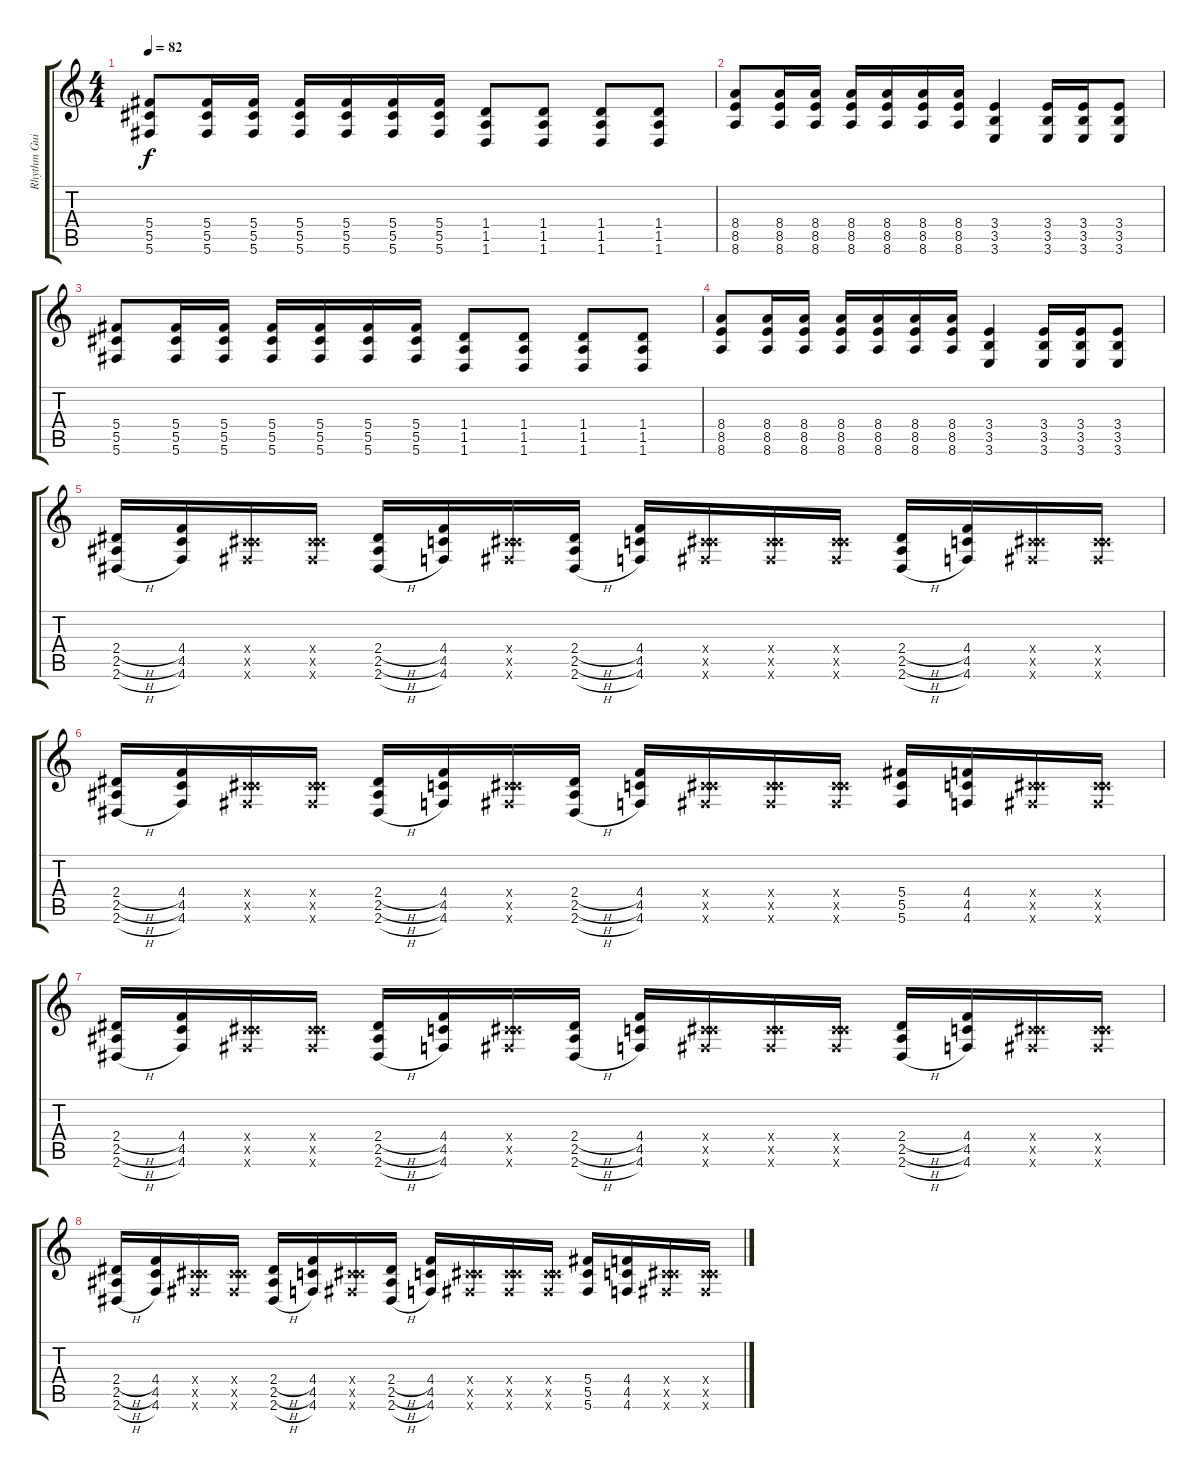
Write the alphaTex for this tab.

\track ("Rhythm Guitar" "Rhythm Gui") {instrument distortionguitar}
\staff {score tabs}
\tuning (Eb4 Bb3 Gb3 Db3 Ab2 Db2) {hide}
\ts (4 4)
\tempo 82
\clef g2
\ks c
(5.4 5.5 5.6).8{dy f} (5.4 5.5 5.6).16 (5.4 5.5 5.6).16 (5.4 5.5 5.6).16 (5.4 5.5 5.6).16 (5.4 5.5 5.6).16 (5.4 5.5 5.6).16 (1.4 1.5 1.6).8 (1.4 1.5 1.6).8 (1.4 1.5 1.6).8 (1.4 1.5 1.6).8 |
(8.4 8.5 8.6).8 (8.4 8.5 8.6).16 (8.4 8.5 8.6).16 (8.4 8.5 8.6).16 (8.4 8.5 8.6).16 (8.4 8.5 8.6).16 (8.4 8.5 8.6).16 (3.4 3.5 3.6).4 (3.4 3.5 3.6).16 (3.4 3.5 3.6).16 (3.4 3.5 3.6).8 |
(5.4 5.5 5.6).8 (5.4 5.5 5.6).16 (5.4 5.5 5.6).16 (5.4 5.5 5.6).16 (5.4 5.5 5.6).16 (5.4 5.5 5.6).16 (5.4 5.5 5.6).16 (1.4 1.5 1.6).8 (1.4 1.5 1.6).8 (1.4 1.5 1.6).8 (1.4 1.5 1.6).8 |
(8.4 8.5 8.6).8 (8.4 8.5 8.6).16 (8.4 8.5 8.6).16 (8.4 8.5 8.6).16 (8.4 8.5 8.6).16 (8.4 8.5 8.6).16 (8.4 8.5 8.6).16 (3.4 3.5 3.6).4 (3.4 3.5 3.6).16 (3.4 3.5 3.6).16 (3.4 3.5 3.6).8 |
(2.4{h} 2.5{h} 2.6{h}).16 (4.4 4.5 4.6).16 (0.4{x} 5.5{x} 5.6{x}).16 (0.4{x} 5.5{x} 5.6{x}).16 (2.4{h} 2.5{h} 2.6{h}).16 (4.4 4.5 4.6).16 (0.4{x} 5.5{x} 5.6{x}).16 (2.4{h} 2.5{h} 2.6{h}).16 (4.4 4.5 4.6).16 (0.4{x} 5.5{x} 5.6{x}).16 (0.4{x} 5.5{x} 5.6{x}).16 (0.4{x} 5.5{x} 5.6{x}).16 (2.4{h} 2.5{h} 2.6{h}).16 (4.4 4.5 4.6).16 (0.4{x} 5.5{x} 5.6{x}).16 (0.4{x} 5.5{x} 5.6{x}).16 |
(2.4{h} 2.5{h} 2.6{h}).16 (4.4 4.5 4.6).16 (0.4{x} 5.5{x} 5.6{x}).16 (0.4{x} 5.5{x} 5.6{x}).16 (2.4{h} 2.5{h} 2.6{h}).16 (4.4 4.5 4.6).16 (0.4{x} 5.5{x} 5.6{x}).16 (2.4{h} 2.5{h} 2.6{h}).16 (4.4 4.5 4.6).16 (0.4{x} 5.5{x} 5.6{x}).16 (0.4{x} 5.5{x} 5.6{x}).16 (0.4{x} 5.5{x} 5.6{x}).16 (5.4 5.5 5.6).16 (4.4 4.5 4.6).16 (0.4{x} 5.5{x} 5.6{x}).16 (0.4{x} 5.5{x} 5.6{x}).16 |
(2.4{h} 2.5{h} 2.6{h}).16 (4.4 4.5 4.6).16 (0.4{x} 5.5{x} 5.6{x}).16 (0.4{x} 5.5{x} 5.6{x}).16 (2.4{h} 2.5{h} 2.6{h}).16 (4.4 4.5 4.6).16 (0.4{x} 5.5{x} 5.6{x}).16 (2.4{h} 2.5{h} 2.6{h}).16 (4.4 4.5 4.6).16 (0.4{x} 5.5{x} 5.6{x}).16 (0.4{x} 5.5{x} 5.6{x}).16 (0.4{x} 5.5{x} 5.6{x}).16 (2.4{h} 2.5{h} 2.6{h}).16 (4.4 4.5 4.6).16 (0.4{x} 5.5{x} 5.6{x}).16 (0.4{x} 5.5{x} 5.6{x}).16 |
(2.4{h} 2.5{h} 2.6{h}).16 (4.4 4.5 4.6).16 (0.4{x} 5.5{x} 5.6{x}).16 (0.4{x} 5.5{x} 5.6{x}).16 (2.4{h} 2.5{h} 2.6{h}).16 (4.4 4.5 4.6).16 (0.4{x} 5.5{x} 5.6{x}).16 (2.4{h} 2.5{h} 2.6{h}).16 (4.4 4.5 4.6).16 (0.4{x} 5.5{x} 5.6{x}).16 (0.4{x} 5.5{x} 5.6{x}).16 (0.4{x} 5.5{x} 5.6{x}).16 (5.4 5.5 5.6).16 (4.4 4.5 4.6).16 (0.4{x} 5.5{x} 5.6{x}).16 (0.4{x} 5.5{x} 5.6{x}).16
